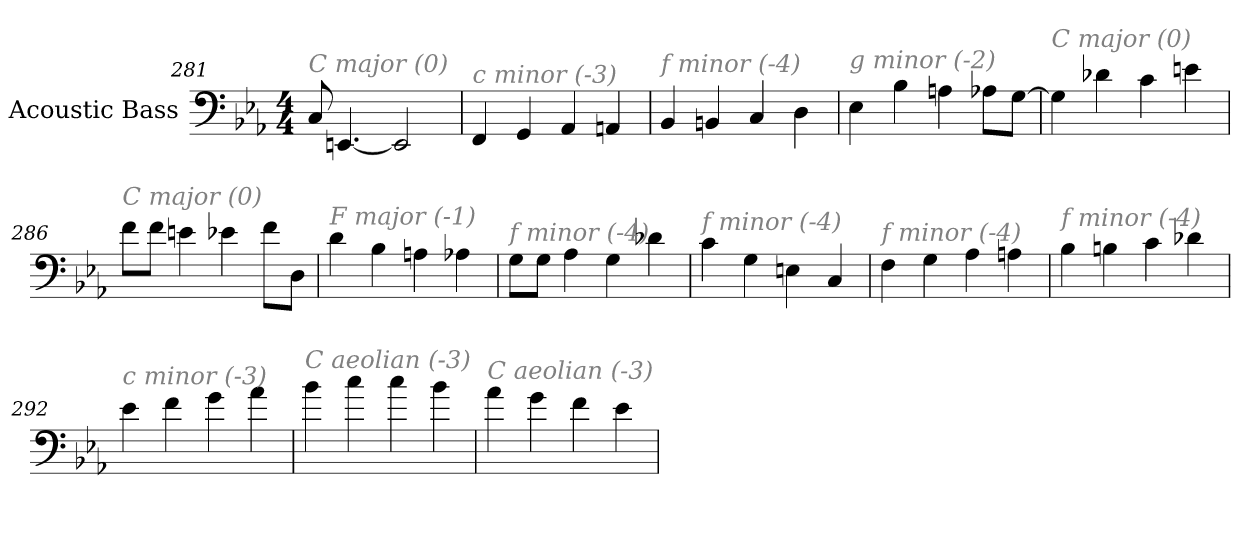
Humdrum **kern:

**kern
*part1
*staff1
*I"Acoustic Bass
*clefF4
*ITrd7c12
*k[b-e-a-]
*E-:
*M4/4
=281
!LO:TX:i:color=#808080:t=C major (0)
8CC
[4.EEEn
2EEE]
=282
!LO:TX:i:color=#808080:t=c minor (-3)
4FFF
4GGG
4AAA-
4AAAn
=283
!LO:TX:i:color=#808080:t=f minor (-4)
4BBB-
4BBBn
4CC
4DD
=284
!LO:TX:i:color=#808080:t=g minor (-2)
4EE-
4BB-
4AAn
8AA-XL
[8GGJ
=285
!LO:TX:i:color=#808080:t=C major (0)
4GG]
4D-X
4C
4En
=286
!LO:TX:i:color=#808080:t=C major (0)
8FL
8FJ
4En
4E-X
8FL
8DDJ
=287
!LO:TX:i:color=#808080:t=F major (-1)
4D
4BB-
4AAn
4AA-X
=288
!LO:TX:i:color=#808080:t=f minor (-4)
8GGL
8GGJ
4AA-
4GG
4D-X
=289
!LO:TX:i:color=#808080:t=f minor (-4)
4C
4GG
4EEn
4CC
=290
!LO:TX:i:color=#808080:t=f minor (-4)
4FF
4GG
4AA-
4AAn
=291
!LO:TX:i:color=#808080:t=f minor (-4)
4BB-
4BBn
4C
4D-X
=292
!LO:TX:i:color=#808080:t=c minor (-3)
4E-
4F
4G
4A-
=293
!LO:TX:i:color=#808080:t=C aeolian (-3)
4B-
4c
4c
4B-
=294
!LO:TX:i:color=#808080:t=C aeolian (-3)
4A-
4G
4F
4E-
=
*-
